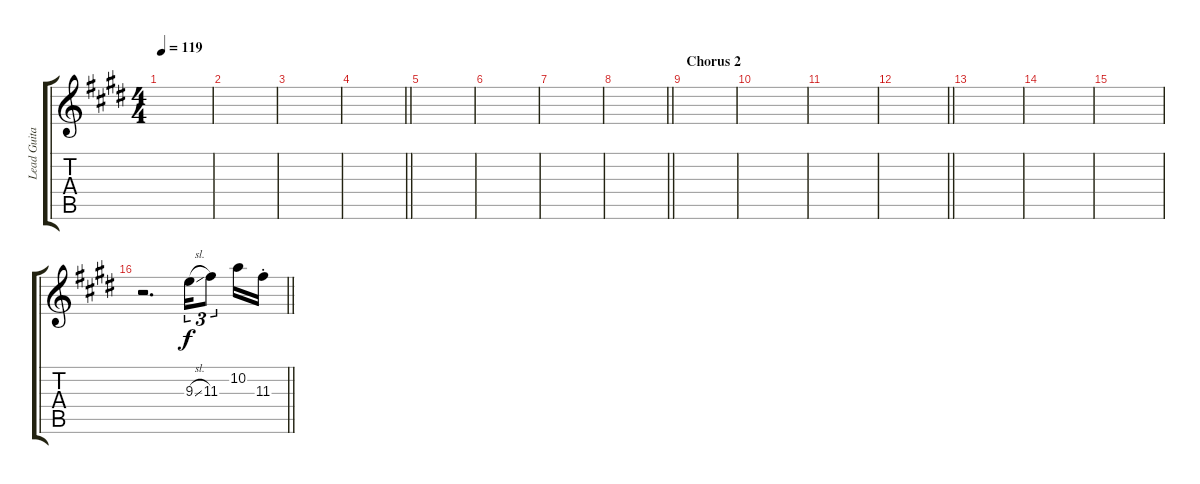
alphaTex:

\track ("Lead Guitar" "Lead Guita") {instrument overdrivenguitar bank 77}
\staff {score tabs}
\tuning (E4 B3 G3 D3 A2 E2) {hide}
\ts (4 4)
\tempo 119
\clef g2
\ks e
|
|
|
\barLineRight lightlight
|
|
|
|
\barLineRight lightlight
|
\section ("" "Chorus 2")
|
|
|
\barLineRight lightlight
|
|
|
|
\barLineRight lightlight
r.2{d} 9.3{sl}.16{tu (3 2)} 11.3.8{tu (3 2)} 10.2.16 11.3{st}.16
